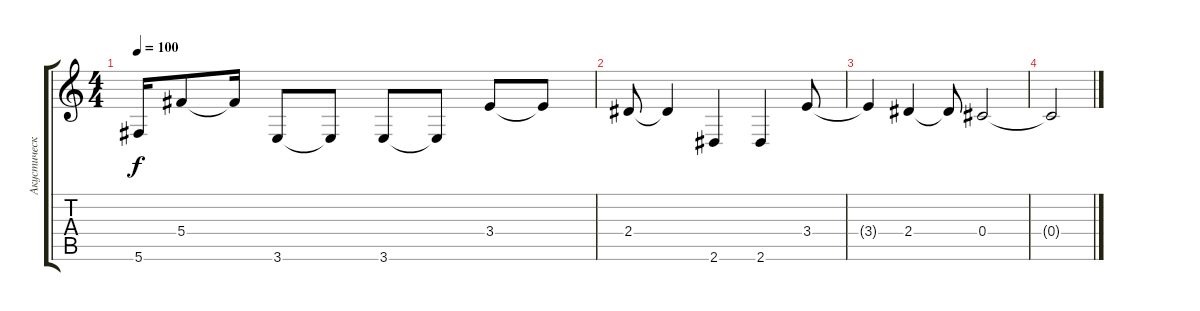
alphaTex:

\track ("Акустическое вступление" "Акустическ") {instrument acousticguitarsteel}
\staff {score tabs}
\tuning (Gb4 Db4 Ab3 Db3 Ab2 Db2) {hide}
\ts (4 4)
\tempo 100
\clef g2
\ks c
5.6{t}.16{dy f} 5.4.8 5.4{t}.16 3.6.8 3.6{t}.8 3.6.8 3.6{t}.8 3.4.8 3.4{t}.8 |
2.4.8 2.4{t}.4 2.6.4 2.6.4 3.4.8 |
3.4{t}.4 2.4.4 2.4{t}.8 0.4.2 |
0.4{t}.2
